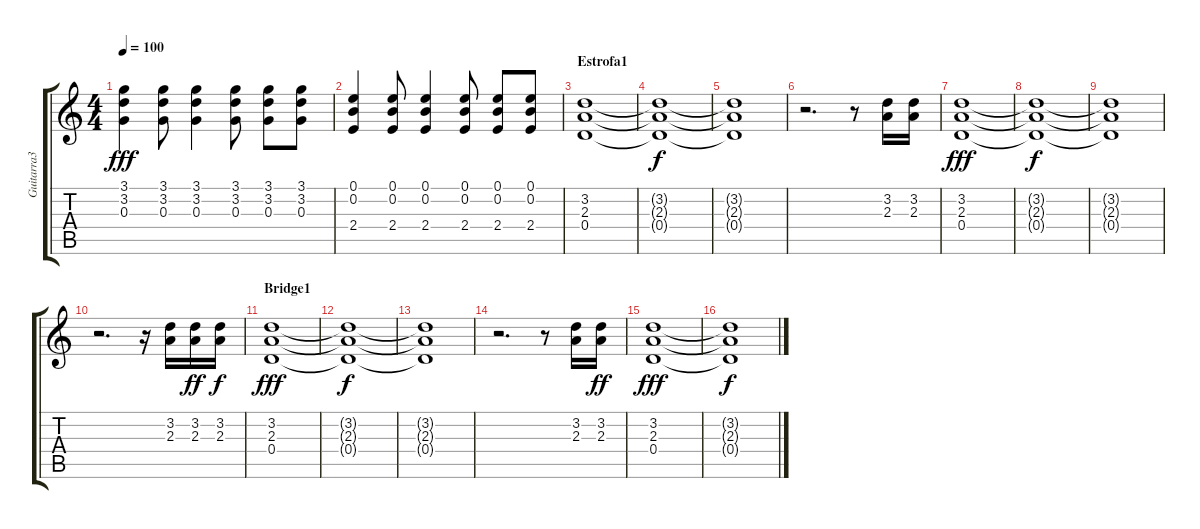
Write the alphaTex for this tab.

\track ("Guitarra3" "Guitarra3") {instrument distortionguitar}
\staff {score tabs}
\tuning (E4 B3 G3 D3 A2 E2) {hide}
\ts (4 4)
\tempo 100
\clef g2
\ks c
(3.1 3.2 0.3).4{dy fff} (3.1 3.2 0.3).8 (3.1 3.2 0.3).4 (3.1 3.2 0.3).8 (3.1 3.2 0.3).8 (3.1 3.2 0.3).8 |
(0.1 0.2 2.4).4 (0.1 0.2 2.4).8 (0.1 0.2 2.4).4 (0.1 0.2 2.4).8 (0.1 0.2 2.4).8 (0.1 0.2 2.4).8 |
\section ("" "Estrofa1")
(3.2 2.3 0.4).1{volume 7} |
(3.2{t} 2.3{t} 0.4{t}).1{dy f} |
(3.2{t} 2.3{t} 0.4{t}).1 |
r.2{d} r.8 (3.2 2.3).16{volume 7} (3.2 2.3).16 |
(3.2 2.3 0.4).1{dy fff} |
(3.2{t} 2.3{t} 0.4{t}).1{dy f} |
(3.2{t} 2.3{t} 0.4{t}).1 |
r.2{d} r.16 (3.2 2.3).16{volume 7} (3.2 2.3).16{dy ff} (3.2 2.3).16{dy f} |
\section ("" "Bridge1")
(3.2 2.3 0.4).1{dy fff} |
(3.2{t} 2.3{t} 0.4{t}).1{dy f} |
(3.2{t} 2.3{t} 0.4{t}).1 |
r.2{d} r.8 (3.2 2.3).16{volume 7} (3.2 2.3).16{dy ff} |
(3.2 2.3 0.4).1{dy fff} |
(3.2{t} 2.3{t} 0.4{t}).1{dy f}
